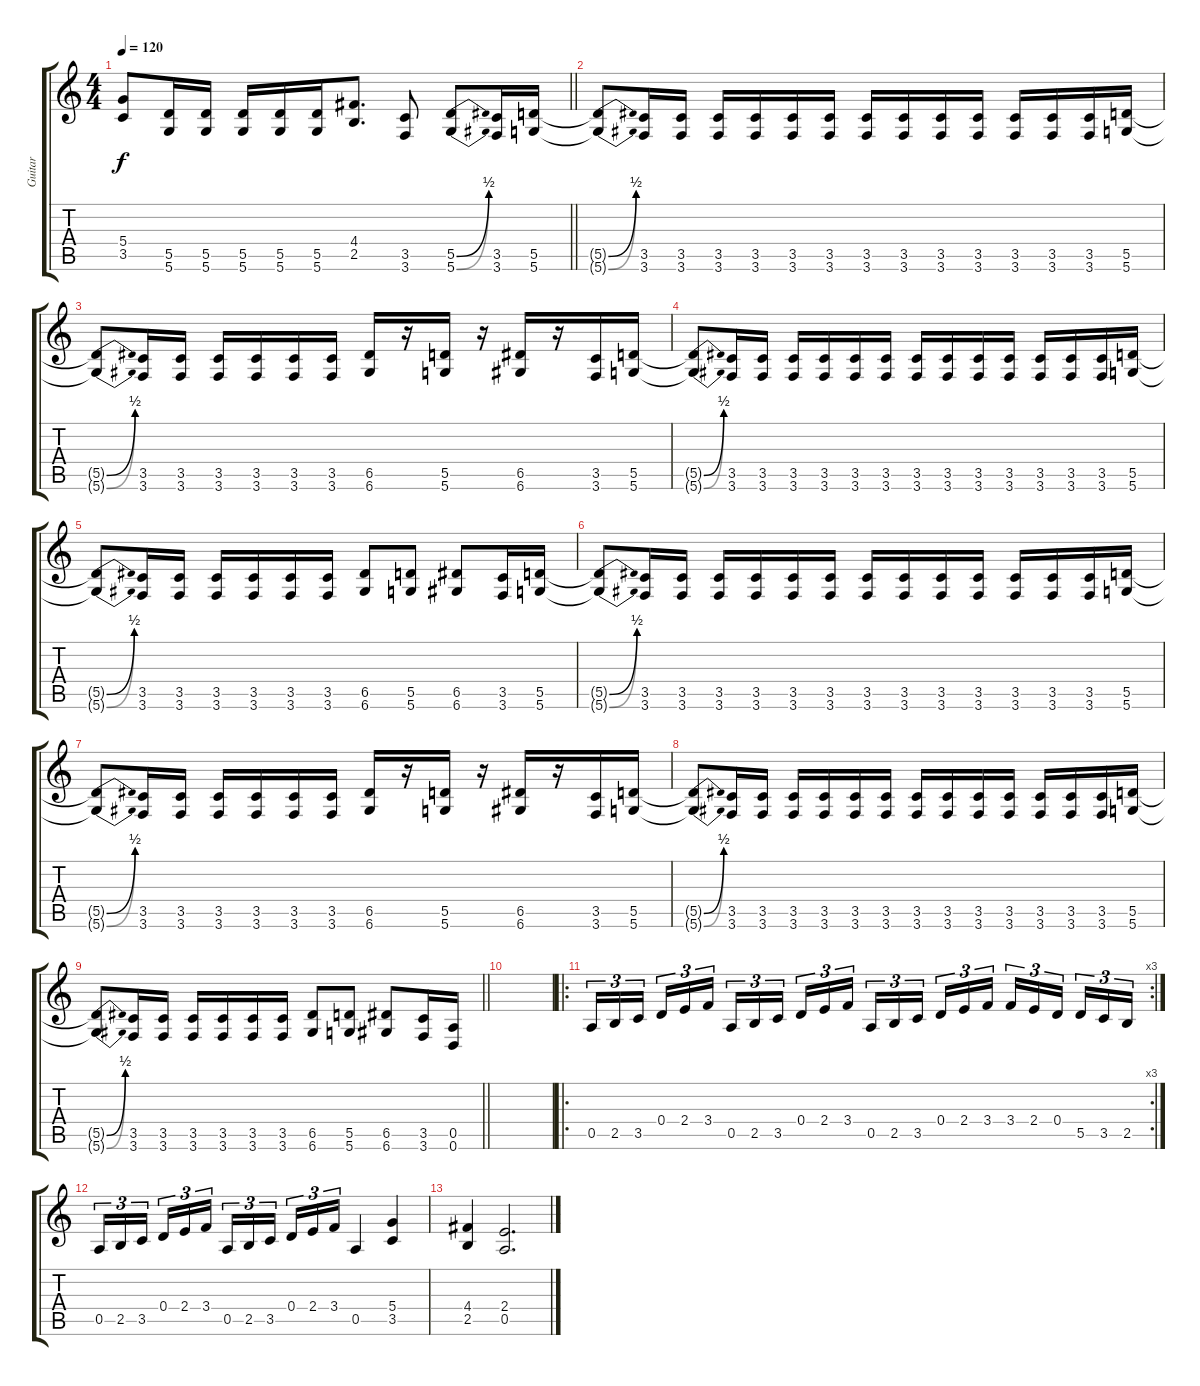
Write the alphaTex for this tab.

\track ("Guitar" "Guitar") {instrument distortionguitar}
\staff {score tabs}
\tuning (E4 B3 G3 D3 A2 D2) {hide}
\ts (4 4)
\tempo 120
\clef g2
\barLineRight lightlight
\ks c
(5.4{t} 3.5{t}).8{dy f} (5.5 5.6).16 (5.5 5.6).16 (5.5 5.6).16 (5.5 5.6).16 (5.5 5.6).16 (4.4 2.5).8{d} (3.5 3.6).8 (5.5{be (bend 0 0 60 2)} 5.6{be (bend 0 0 60 2)}).8 (3.5 3.6).16 (5.5 5.6).16 |
\section ("" "")
(5.5{be (bend 0 0 60 2) t} 5.6{be (bend 0 0 60 2) t}).8 (3.5 3.6).16 (3.5 3.6).16 (3.5 3.6).16 (3.5 3.6).16 (3.5 3.6).16 (3.5 3.6).16 (3.5 3.6).16 (3.5 3.6).16 (3.5 3.6).16 (3.5 3.6).16 (3.5 3.6).16 (3.5 3.6).16 (3.5 3.6).16 (5.5 5.6).16 |
(5.5{be (bend 0 0 60 2) t} 5.6{be (bend 0 0 60 2) t}).8 (3.5 3.6).16 (3.5 3.6).16 (3.5 3.6).16 (3.5 3.6).16 (3.5 3.6).16 (3.5 3.6).16 (6.5 6.6).16 r.16 (5.5 5.6).16 r.16 (6.5 6.6).16 r.16 (3.5 3.6).16 (5.5 5.6).16 |
(5.5{be (bend 0 0 60 2) t} 5.6{be (bend 0 0 60 2) t}).8 (3.5 3.6).16 (3.5 3.6).16 (3.5 3.6).16 (3.5 3.6).16 (3.5 3.6).16 (3.5 3.6).16 (3.5 3.6).16 (3.5 3.6).16 (3.5 3.6).16 (3.5 3.6).16 (3.5 3.6).16 (3.5 3.6).16 (3.5 3.6).16 (5.5 5.6).16 |
(5.5{be (bend 0 0 60 2) t} 5.6{be (bend 0 0 60 2) t}).8 (3.5 3.6).16 (3.5 3.6).16 (3.5 3.6).16 (3.5 3.6).16 (3.5 3.6).16 (3.5 3.6).16 (6.5 6.6).8 (5.5 5.6).8 (6.5 6.6).8 (3.5 3.6).16 (5.5 5.6).16 |
(5.5{be (bend 0 0 60 2) t} 5.6{be (bend 0 0 60 2) t}).8 (3.5 3.6).16 (3.5 3.6).16 (3.5 3.6).16 (3.5 3.6).16 (3.5 3.6).16 (3.5 3.6).16 (3.5 3.6).16 (3.5 3.6).16 (3.5 3.6).16 (3.5 3.6).16 (3.5 3.6).16 (3.5 3.6).16 (3.5 3.6).16 (5.5 5.6).16 |
(5.5{be (bend 0 0 60 2) t} 5.6{be (bend 0 0 60 2) t}).8 (3.5 3.6).16 (3.5 3.6).16 (3.5 3.6).16 (3.5 3.6).16 (3.5 3.6).16 (3.5 3.6).16 (6.5 6.6).16 r.16 (5.5 5.6).16 r.16 (6.5 6.6).16 r.16 (3.5 3.6).16 (5.5 5.6).16 |
(5.5{be (bend 0 0 60 2) t} 5.6{be (bend 0 0 60 2) t}).8 (3.5 3.6).16 (3.5 3.6).16 (3.5 3.6).16 (3.5 3.6).16 (3.5 3.6).16 (3.5 3.6).16 (3.5 3.6).16 (3.5 3.6).16 (3.5 3.6).16 (3.5 3.6).16 (3.5 3.6).16 (3.5 3.6).16 (3.5 3.6).16 (5.5 5.6).16 |
\barLineRight lightlight
(5.5{be (bend 0 0 60 2) t} 5.6{be (bend 0 0 60 2) t}).8 (3.5 3.6).16 (3.5 3.6).16 (3.5 3.6).16 (3.5 3.6).16 (3.5 3.6).16 (3.5 3.6).16 (6.5 6.6).8 (5.5 5.6).8 (6.5 6.6).8 (3.5 3.6).16 (0.5 0.6).16 |
|
\ro
\rc 3
0.5.16{tu (3 2)} 2.5.16{tu (3 2)} 3.5.16{tu (3 2) beam splitsecondary} 0.4.16{tu (3 2)} 2.4.16{tu (3 2)} 3.4.16{tu (3 2)} 0.5.16{tu (3 2)} 2.5.16{tu (3 2)} 3.5.16{tu (3 2) beam splitsecondary} 0.4.16{tu (3 2)} 2.4.16{tu (3 2)} 3.4.16{tu (3 2)} 0.5.16{tu (3 2)} 2.5.16{tu (3 2)} 3.5.16{tu (3 2) beam splitsecondary} 0.4.16{tu (3 2)} 2.4.16{tu (3 2)} 3.4.16{tu (3 2)} 3.4.16{tu (3 2)} 2.4.16{tu (3 2)} 0.4.16{tu (3 2) beam splitsecondary} 5.5.16{tu (3 2)} 3.5.16{tu (3 2)} 2.5.16{tu (3 2)} |
0.5.16{tu (3 2)} 2.5.16{tu (3 2)} 3.5.16{tu (3 2) beam splitsecondary} 0.4.16{tu (3 2)} 2.4.16{tu (3 2)} 3.4.16{tu (3 2)} 0.5.16{tu (3 2)} 2.5.16{tu (3 2)} 3.5.16{tu (3 2) beam splitsecondary} 0.4.16{tu (3 2)} 2.4.16{tu (3 2)} 3.4.16{tu (3 2)} 0.5.4 (5.4 3.5).4 |
(4.4 2.5).4 (2.4 0.5).2{d}
